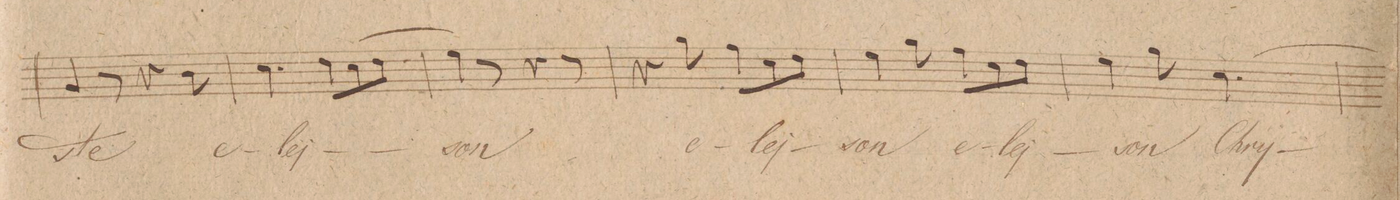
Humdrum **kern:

**kern	**text	**dynam
*I"Canto	*	*
*clefC1	*	*
*k[]	*	*
*M6/8	*	*
4e/	-ste	.
8r	.	.
4r	.	.
8g\	e-	.
=57	=57	=57
4.a\	-lej	.
8b\L	.	.
(8a\	.	.
8b\J	.	.
=58	=58	=58
4cc\)	son	.
8r	.	.
4r	.	.
8r	.	.
=59	=59	=59
4r	.	.
8ee\	e-	.
8dd\L	.	.
8a\	-lej-	.
8b\J	.	.
=60	=60	=60
4cc\	-son	.
8ee\	.	.
8dd\L	e-	.
8a\	.	.
8b\J	-lej-	.
=61	=61	=61
4cc\	-son	.
8ee\	.	.
[4.a\	Chry-	.
=62	=62	=62
*-	*-	*-
